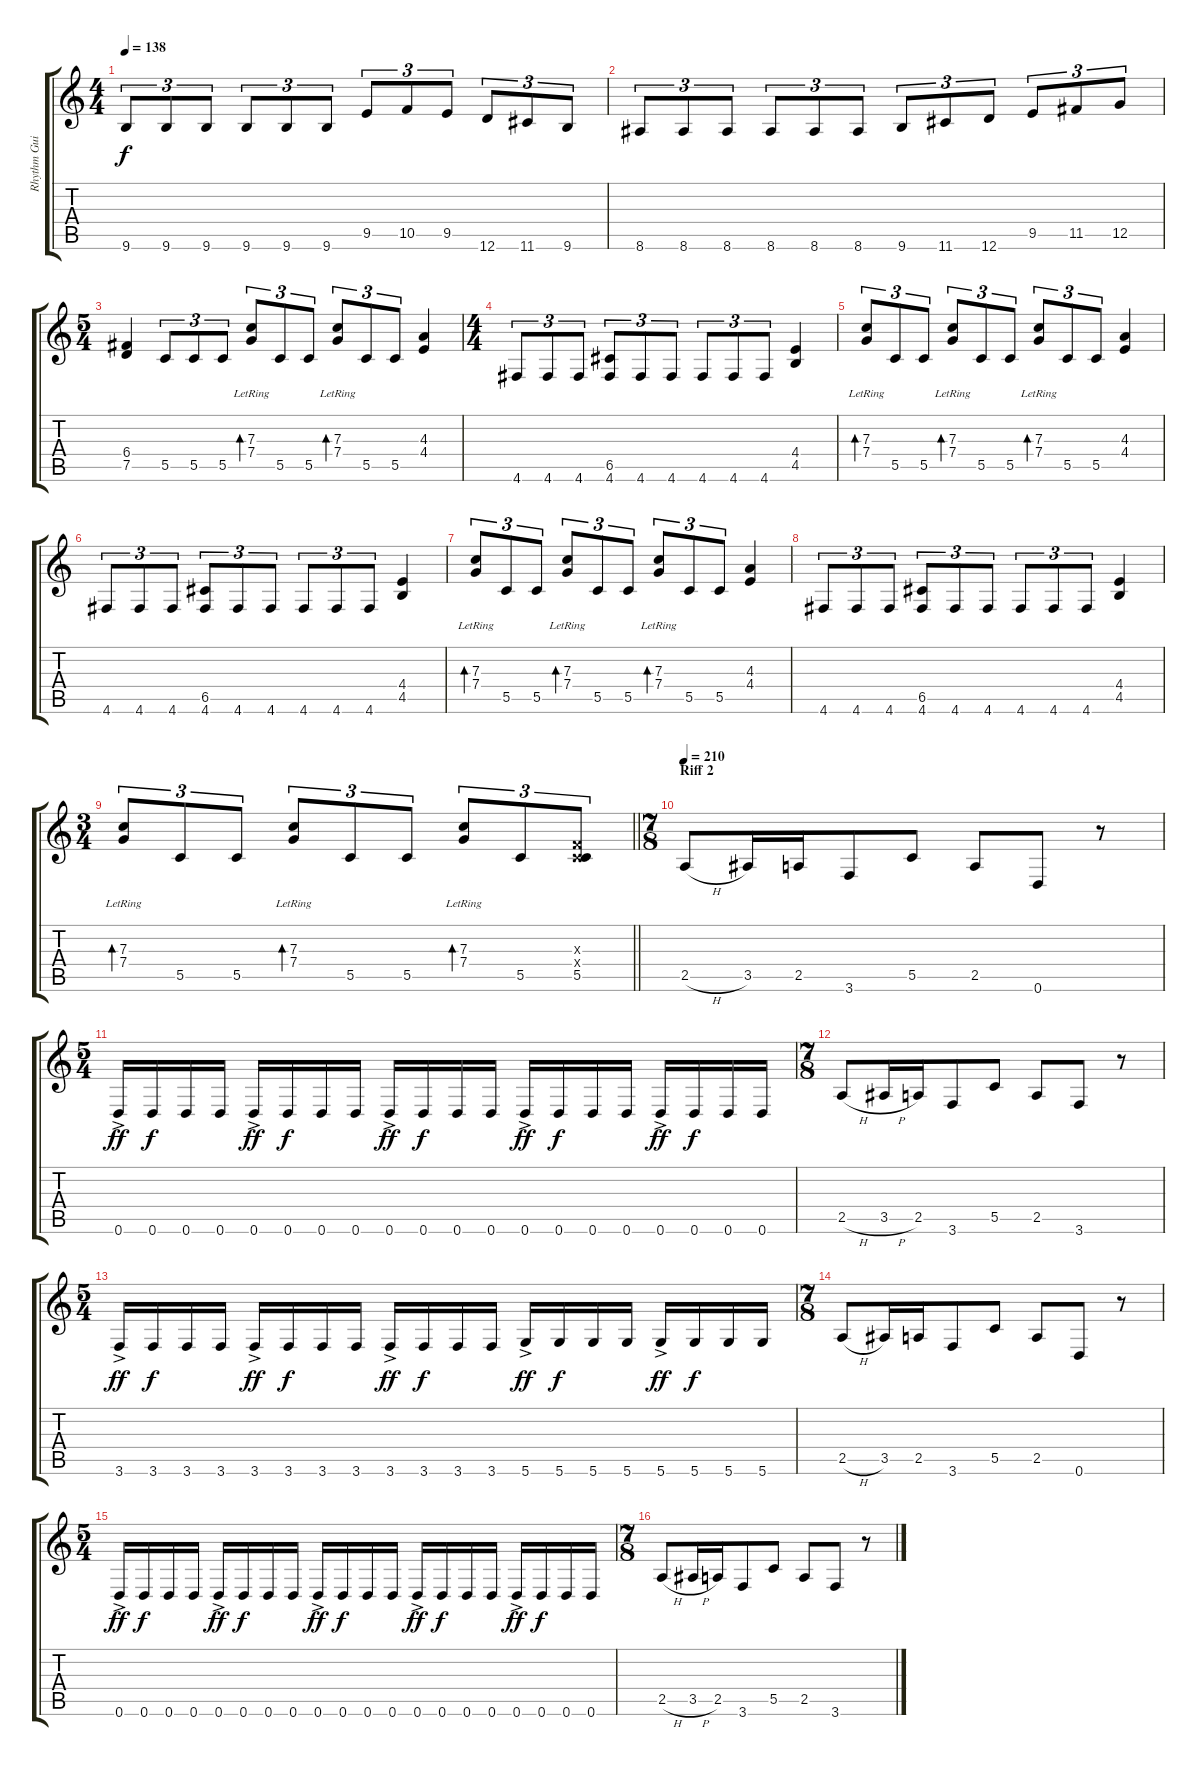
\track ("Rhythm Guitar (Chuck Schuldiner)" "Rhythm Gui") {instrument distortionguitar}
\staff {score tabs}
\tuning (D4 A3 F3 C3 G2 D2) {hide}
\ts (4 4)
\tempo 138
\clef g2
\ks c
9.6.8{tu (3 2) dy f} 9.6.8{tu (3 2)} 9.6.8{tu (3 2)} 9.6.8{tu (3 2)} 9.6.8{tu (3 2)} 9.6.8{tu (3 2)} 9.5.8{tu (3 2)} 10.5.8{tu (3 2)} 9.5.8{tu (3 2)} 12.6.8{tu (3 2)} 11.6.8{tu (3 2)} 9.6.8{tu (3 2)} |
8.6.8{tu (3 2)} 8.6.8{tu (3 2)} 8.6.8{tu (3 2)} 8.6.8{tu (3 2)} 8.6.8{tu (3 2)} 8.6.8{tu (3 2)} 9.6.8{tu (3 2)} 11.6.8{tu (3 2)} 12.6.8{tu (3 2)} 9.5.8{tu (3 2)} 11.5.8{tu (3 2)} 12.5.8{tu (3 2)} |
\ts (5 4)
(6.4 7.5).4 5.5.8{tu (3 2)} 5.5.8{tu (3 2)} 5.5.8{tu (3 2)} (7.3{lr} 7.4{lr}).8{tu (3 2) bd 120} 5.5.8{tu (3 2)} 5.5.8{tu (3 2)} (7.3{lr} 7.4{lr}).8{tu (3 2) bd 120} 5.5.8{tu (3 2)} 5.5.8{tu (3 2)} (4.3 4.4).4 |
\ts (4 4)
4.6.8{tu (3 2)} 4.6.8{tu (3 2)} 4.6.8{tu (3 2)} (6.5 4.6).8{tu (3 2)} 4.6.8{tu (3 2)} 4.6.8{tu (3 2)} 4.6.8{tu (3 2)} 4.6.8{tu (3 2)} 4.6.8{tu (3 2)} (4.4 4.5).4 |
(7.3{lr} 7.4{lr}).8{tu (3 2) bd 120} 5.5.8{tu (3 2)} 5.5.8{tu (3 2)} (7.3{lr} 7.4{lr}).8{tu (3 2) bd 120} 5.5.8{tu (3 2)} 5.5.8{tu (3 2)} (7.3{lr} 7.4{lr}).8{tu (3 2) bd 120} 5.5.8{tu (3 2)} 5.5.8{tu (3 2)} (4.3 4.4).4 |
4.6.8{tu (3 2)} 4.6.8{tu (3 2)} 4.6.8{tu (3 2)} (6.5 4.6).8{tu (3 2)} 4.6.8{tu (3 2)} 4.6.8{tu (3 2)} 4.6.8{tu (3 2)} 4.6.8{tu (3 2)} 4.6.8{tu (3 2)} (4.4 4.5).4 |
(7.3{lr} 7.4{lr}).8{tu (3 2) bd 120} 5.5.8{tu (3 2)} 5.5.8{tu (3 2)} (7.3{lr} 7.4{lr}).8{tu (3 2) bd 120} 5.5.8{tu (3 2)} 5.5.8{tu (3 2)} (7.3{lr} 7.4{lr}).8{tu (3 2) bd 120} 5.5.8{tu (3 2)} 5.5.8{tu (3 2)} (4.3 4.4).4 |
4.6.8{tu (3 2)} 4.6.8{tu (3 2)} 4.6.8{tu (3 2)} (6.5 4.6).8{tu (3 2)} 4.6.8{tu (3 2)} 4.6.8{tu (3 2)} 4.6.8{tu (3 2)} 4.6.8{tu (3 2)} 4.6.8{tu (3 2)} (4.4 4.5).4 |
\ts (3 4)
\barLineRight lightlight
(7.3{lr} 7.4{lr}).8{tu (3 2) bd 120} 5.5.8{tu (3 2)} 5.5.8{tu (3 2)} (7.3{lr} 7.4{lr}).8{tu (3 2) bd 120} 5.5.8{tu (3 2)} 5.5.8{tu (3 2)} (7.3{lr} 7.4{lr}).8{tu (3 2) bd 120} 5.5.8{tu (3 2)} (0.3{x} 0.4{x} 5.5).8{tu (3 2)} |
\ts (7 8)
\section ("" "Riff 2")
\tempo 210
2.5{h}.8 3.5.16 2.5.16 3.6.8 5.5.8 2.5.8 0.6.8 r.8 |
\ts (5 4)
0.6{ac}.16{dy ff} 0.6.16{dy f} 0.6.16 0.6.16 0.6{ac}.16{dy ff} 0.6.16{dy f} 0.6.16 0.6.16 0.6{ac}.16{dy ff} 0.6.16{dy f} 0.6.16 0.6.16 0.6{ac}.16{dy ff} 0.6.16{dy f} 0.6.16 0.6.16 0.6{ac}.16{dy ff} 0.6.16{dy f} 0.6.16 0.6.16 |
\ts (7 8)
2.5{h}.8 3.5{h}.16 2.5.16 3.6.8 5.5.8 2.5.8 3.6.8 r.8 |
\ts (5 4)
3.6{ac}.16{dy ff} 3.6.16{dy f} 3.6.16 3.6.16 3.6{ac}.16{dy ff} 3.6.16{dy f} 3.6.16 3.6.16 3.6{ac}.16{dy ff} 3.6.16{dy f} 3.6.16 3.6.16 5.6{ac}.16{dy ff} 5.6.16{dy f} 5.6.16 5.6.16 5.6{ac}.16{dy ff} 5.6.16{dy f} 5.6.16 5.6.16 |
\ts (7 8)
2.5{h}.8 3.5.16 2.5.16 3.6.8 5.5.8 2.5.8 0.6.8 r.8 |
\ts (5 4)
0.6{ac}.16{dy ff} 0.6.16{dy f} 0.6.16 0.6.16 0.6{ac}.16{dy ff} 0.6.16{dy f} 0.6.16 0.6.16 0.6{ac}.16{dy ff} 0.6.16{dy f} 0.6.16 0.6.16 0.6{ac}.16{dy ff} 0.6.16{dy f} 0.6.16 0.6.16 0.6{ac}.16{dy ff} 0.6.16{dy f} 0.6.16 0.6.16 |
\ts (7 8)
2.5{h}.8 3.5{h}.16 2.5.16 3.6.8 5.5.8 2.5.8 3.6.8 r.8
